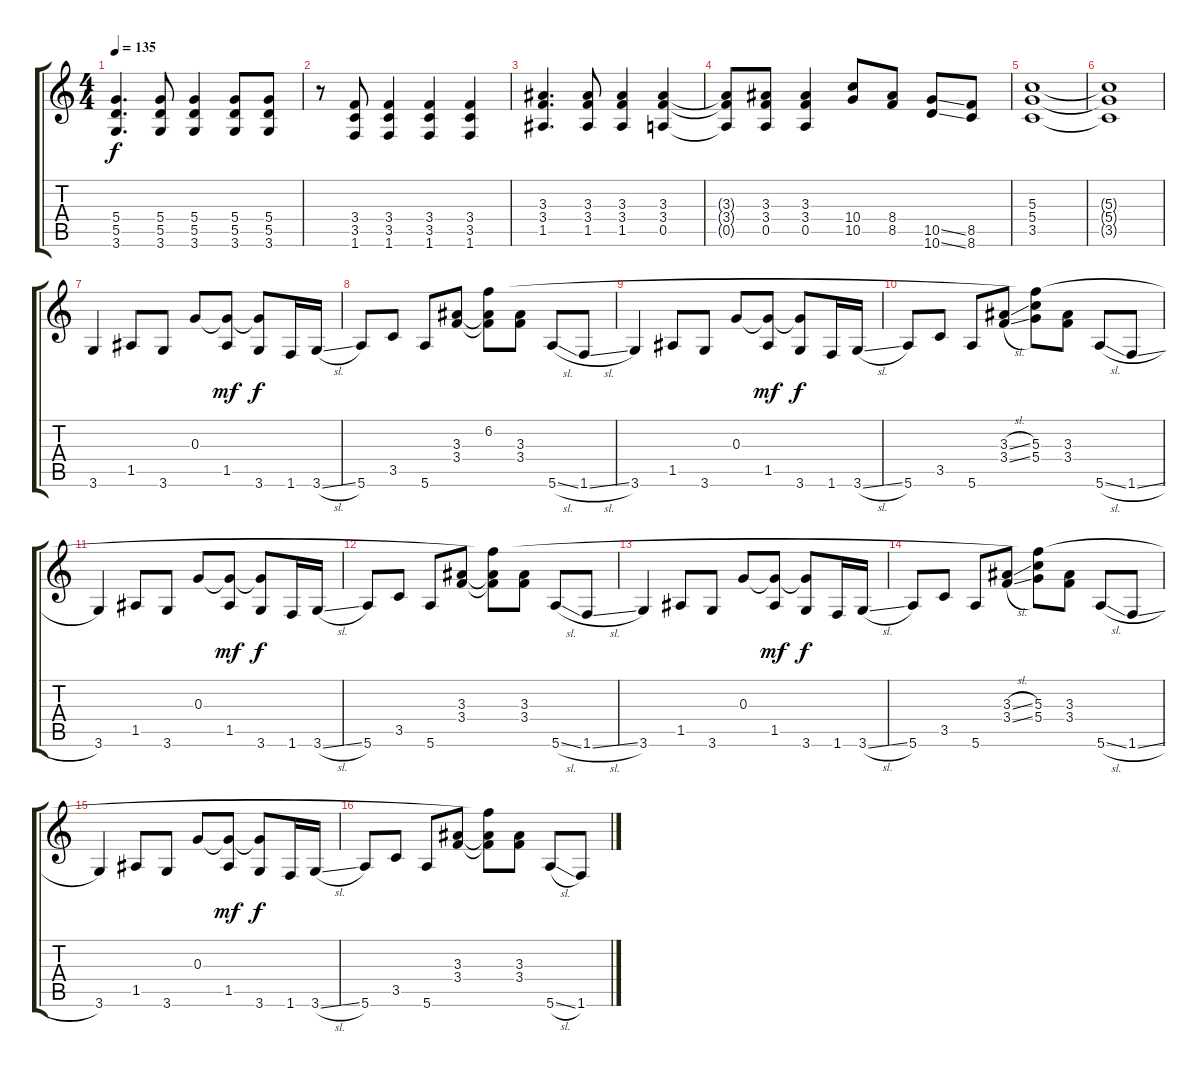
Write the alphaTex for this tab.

\track ("  " "  ") {instrument electricguitarclean}
\staff {score tabs}
\tuning (E4 B3 G3 D3 A2 E2) {hide}
\ts (4 4)
\tempo 135
\clef g2
\ks c
(5.4 5.5 3.6).4{d dy f} (5.4 5.5 3.6).8 (5.4 5.5 3.6).4 (5.4 5.5 3.6).8 (5.4 5.5 3.6).8 |
r.8 (3.4 3.5 1.6).8 (3.4 3.5 1.6).4 (3.4 3.5 1.6).4 (3.4 3.5 1.6).4 |
(3.3 3.4 1.5).4{d} (3.3 3.4 1.5).8 (3.3 3.4 1.5).4 (3.3 3.4 0.5).4 |
(3.3{t} 3.4{t} 0.5{t}).8 (3.3 3.4 0.5).8 (3.3 3.4 0.5).4 (10.4 10.5).8 (8.4 8.5).8 (10.5{ss} 10.6{ss}).8 (8.5 8.6).8 |
(5.3 5.4 3.5).1 |
(5.3{t} 5.4{t} 3.5{t}).1 |
3.6.4{instrument electricguitarclean} 1.5.8 3.6.8 0.3.8 (0.3{t} 1.5).8{dy mf} (0.3{t} 3.6).8{dy f} 1.6.16 3.6{sl}.16 |
5.6.8 3.5.8 5.6.8 (3.3 3.4).8 (6.2 3.3{t} 3.4{t}).8 (3.3 3.4).8 5.6{sl}.8 1.6{sl}.8 |
3.6.4 1.5.8 3.6.8 0.3.8 (0.3{t} 1.5).8{dy mf} (0.3{t} 3.6).8{dy f} 1.6.16 3.6{sl}.16 |
5.6.8 3.5.8 5.6.8 (3.3{sl} 3.4{sl}).8 (6.2{t} 5.3 5.4).8 (3.3 3.4).8 5.6{sl}.8 1.6{sl}.8 |
3.6.4{instrument electricguitarclean} 1.5.8 3.6.8 0.3.8 (0.3{t} 1.5).8{dy mf} (0.3{t} 3.6).8{dy f} 1.6.16 3.6{sl}.16 |
5.6.8 3.5.8 5.6.8 (3.3 3.4).8 (6.2{t} 3.3{t} 3.4{t}).8 (3.3 3.4).8 5.6{sl}.8 1.6{sl}.8 |
3.6.4 1.5.8 3.6.8 0.3.8 (0.3{t} 1.5).8{dy mf} (0.3{t} 3.6).8{dy f} 1.6.16 3.6{sl}.16 |
5.6.8 3.5.8 5.6.8 (3.3{sl} 3.4{sl}).8 (6.2{t} 5.3 5.4).8 (3.3 3.4).8 5.6{sl}.8 1.6{sl}.8 |
3.6.4{instrument electricguitarclean} 1.5.8 3.6.8 0.3.8 (0.3{t} 1.5).8{dy mf} (0.3{t} 3.6).8{dy f} 1.6.16 3.6{sl}.16 |
5.6.8 3.5.8 5.6.8 (3.3 3.4).8 (6.2{t} 3.3{t} 3.4{t}).8 (3.3 3.4).8 5.6{sl}.8 1.6{sl}.8
